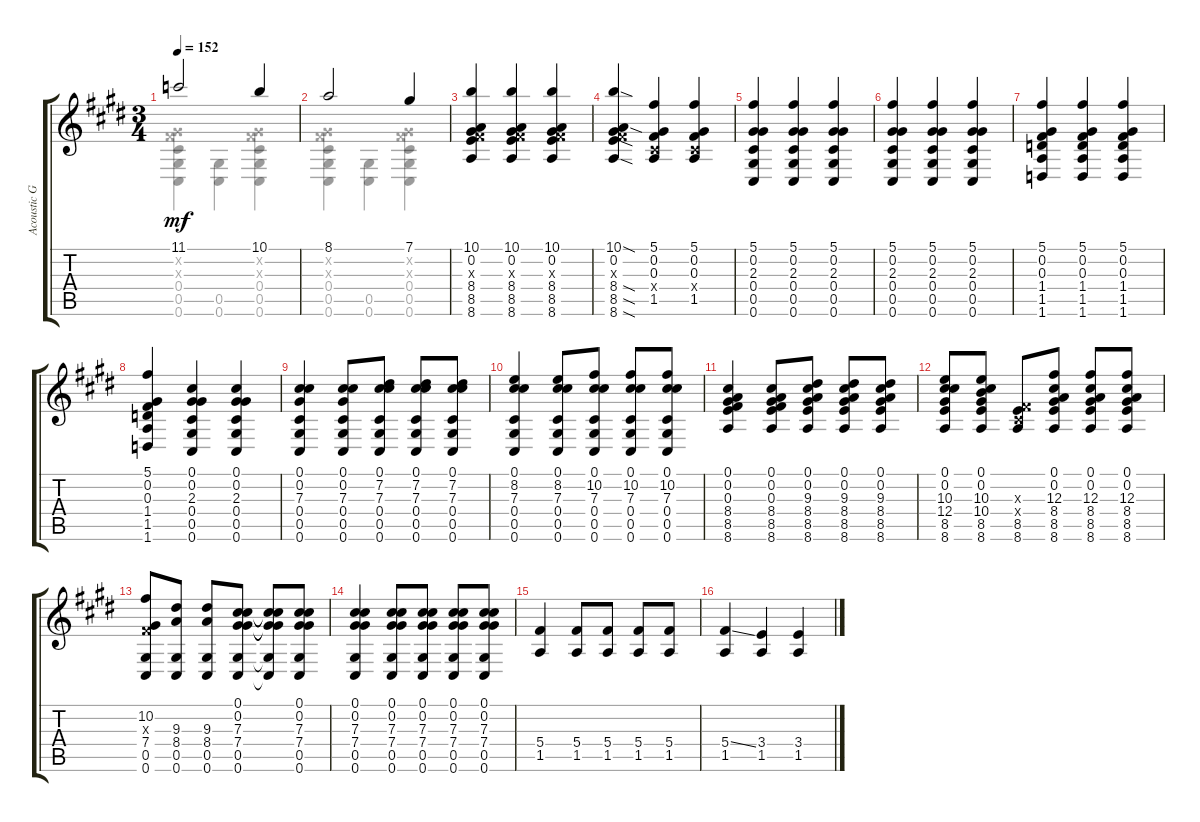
\track ("Acoustic Guitar" "Acoustic G") {instrument acousticguitarsteel}
\staff {score tabs}
\tuning (Db4 Ab3 Gb3 Db3 Ab2 Db2) {hide}
\voice
\ts (3 4)
\tempo 152
\clef g2
\ks c#minor
11.1.2{dy mf} 10.1.4 |
8.1.2 7.1.4 |
(10.1 0.2 0.3{x} 8.4 8.5 8.6).4 (10.1 0.2 0.3{x} 8.4 8.5 8.6).4 (10.1 0.2 0.3{x} 8.4 8.5 8.6).4 |
(10.1{sod} 0.2 0.3{x} 8.4{sod} 8.5{sod} 8.6{sod}).4 (5.1 0.2 0.3 0.4{x} 1.5).4 (5.1 0.2 0.3 0.4{x} 1.5).4 |
(5.1 0.2 2.3 0.4 0.5 0.6).4 (5.1 0.2 2.3 0.4 0.5 0.6).4 (5.1 0.2 2.3 0.4 0.5 0.6).4 |
(5.1 0.2 2.3 0.4 0.5 0.6).4 (5.1 0.2 2.3 0.4 0.5 0.6).4 (5.1 0.2 2.3 0.4 0.5 0.6).4 |
(5.1 0.2 0.3 1.4 1.5 1.6).4 (5.1 0.2 0.3 1.4 1.5 1.6).4 (5.1 0.2 0.3 1.4 1.5 1.6).4 |
(5.1 0.2 0.3 1.4 1.5 1.6).4 (0.1 0.2 2.3 0.4 0.5 0.6).4 (0.1 0.2 2.3 0.4 0.5 0.6).4 |
(0.1 0.2 7.3 0.4 0.5 0.6).4 (0.1 0.2 7.3 0.4 0.5 0.6).8 (0.1 7.2 7.3 0.4 0.5 0.6).8 (0.1 7.2 7.3 0.4 0.5 0.6).8 (0.1 7.2 7.3 0.4 0.5 0.6).8 |
(0.1 8.2 7.3 0.4 0.5 0.6).4 (0.1 8.2 7.3 0.4 0.5 0.6).8 (0.1 10.2 7.3 0.4 0.5 0.6).8 (0.1 10.2 7.3 0.4 0.5 0.6).8 (0.1 10.2 7.3 0.4 0.5 0.6).8 |
(0.1 0.2 0.3 8.4 8.5 8.6).4 (0.1 0.2 0.3 8.4 8.5 8.6).8 (0.1 0.2 9.3 8.4 8.5 8.6).8 (0.1 0.2 9.3 8.4 8.5 8.6).8 (0.1 0.2 9.3 8.4 8.5 8.6).8 |
(0.1 0.2 10.3 12.4 8.5 8.6).8 (0.1 0.2 10.3 10.4 8.5 8.6).8 (0.3{x} 0.4{x} 8.5 8.6).8 (0.1 0.2 12.3 8.4 8.5 8.6).8 (0.1 0.2 12.3 8.4 8.5 8.6).8 (0.1 0.2 12.3 8.4 8.5 8.6).8 |
(10.2 0.3{x} 7.4 0.5 0.6).8 (9.3 8.4 0.5 0.6).8 (9.3 8.4 0.5 0.6).8 (0.1 0.2 7.3 7.4 0.5 0.6).8 (0.1{t} 0.2{t} 7.3{t} 7.4{t} 0.5{t} 0.6{t}).8 (0.1 0.2 7.3 7.4 0.5 0.6).8 |
(0.1 0.2 7.3 7.4 0.5 0.6).4 (0.1 0.2 7.3 7.4 0.5 0.6).8 (0.1 0.2 7.3 7.4 0.5 0.6).8 (0.1 0.2 7.3 7.4 0.5 0.6).8 (0.1 0.2 7.3 7.4 0.5 0.6).8 |
(5.4 1.5).4 (5.4 1.5).8 (5.4 1.5).8 (5.4 1.5).8 (5.4 1.5).8 |
(5.4{ss} 1.5).4 (3.4 1.5).4 (3.4 1.5).4
\voice
\clef g2
\ottava regular
\simile none
\ks c#minor
(0.2{x} 0.3{x} 0.4 0.5 0.6).4{dy mf} (0.5 0.6).4 (0.2{x} 0.3{x} 0.4 0.5 0.6).4 |
(0.2{x} 0.3{x} 0.4 0.5 0.6).4 (0.5 0.6).4 (0.2{x} 0.3{x} 0.4 0.5 0.6).4 |
|
|
|
|
|
|
|
|
|
|
|
|
|
